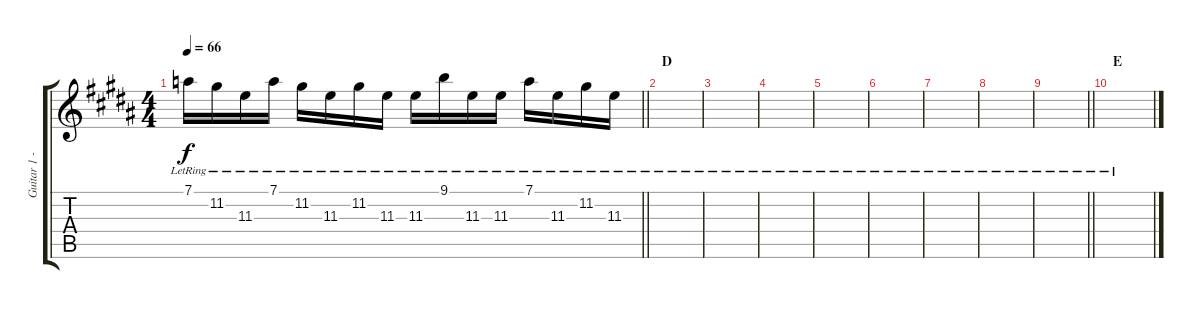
\track ("Guitar 1 - Uruha and Aoi" "Guitar 1 -") {instrument overdrivenguitar}
\staff {score tabs}
\tuning (D4 A3 F3 C3 G2 D2) {hide}
\ts (4 4)
\tempo 66
\clef g2
\barLineRight lightlight
\ks b
7.1{lr}.16{dy f} 11.2{lr}.16 11.3{lr}.16 7.1{lr}.16 11.2{lr}.16 11.3{lr}.16 11.2{lr}.16 11.3{lr}.16 11.3{lr}.16 9.1{lr}.16 11.3{lr}.16 11.3{lr}.16 7.1{lr}.16 11.3{lr}.16 11.2{lr}.16 11.3{lr}.16 |
\section ("" "D")
|
|
|
|
|
|
|
\barLineRight lightlight
|
\section ("" "E")
